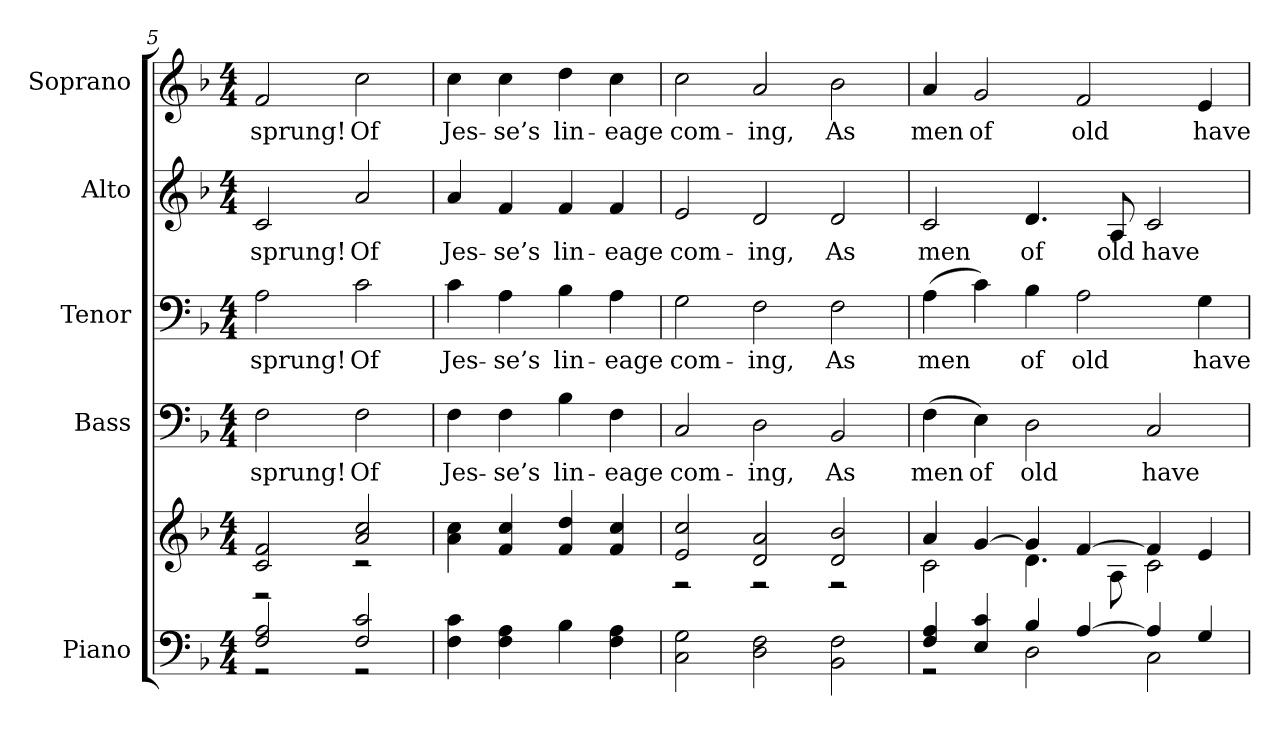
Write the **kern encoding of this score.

**kern	**kern	**kern	**text	**kern	**text	**kern	**text	**kern	**text
*part5	*part5	*part4	*part4	*part3	*part3	*part2	*part2	*part1	*part1
*staff6	*staff5	*staff4	*staff4	*staff3	*staff3	*staff2	*staff2	*staff1	*staff1
*I"Piano	*	*I"Bass	*	*I"Tenor	*	*I"Alto	*	*I"Soprano	*
*I'Pno.	*	*I'B.	*	*I'T.	*	*I'A.	*	*I'S.	*
!!LO:PB:g=z
*clefF4	*clefG2	*clefF4	*	*clefF4	*	*clefG2	*	*clefG2	*
*k[b-]	*k[b-]	*k[b-]	*	*k[b-]	*	*k[b-]	*	*k[b-]	*
*F:	*F:	*F:	*	*F:	*	*F:	*	*F:	*
*M4/4	*M4/4	*M4/4	*	*M4/4	*	*M4/4	*	*M4/4	*
=5	=5	=5	=5	=5	=5	=5	=5	=5	=5
*^	*^	*	*	*	*	*	*	*	*
!	!	!	!	!	!LO:LY:b:color=#000000	!	!	!	!	!	!
!	!	!	!	!	!	!	!LO:LY:b:color=#000000	!	!	!	!
!	!	!	!	!	!	!	!	!	!LO:LY:b:color=#000000	!	!
!	!	!	!	!	!	!	!	!	!	!	!LO:LY:b:color=#000000
2Fi/ 2Ai	2r	2ci/ 2fi	2r	2Fi\	sprung!	2Ai\	sprung!	2ci/	sprung!	2fi/	sprung!
!	!	!	!	!	!LO:LY:b:color=#000000	!	!	!	!	!	!
!	!	!	!	!	!	!	!LO:LY:b:color=#000000	!	!	!	!
!	!	!	!	!	!	!	!	!	!LO:LY:b:color=#000000	!	!
!	!	!	!	!	!	!	!	!	!	!	!LO:LY:b:color=#000000
2Fi/ 2ci	2r	2ai/ 2cci	2r	2Fi\	Of	2ci\	Of	2ai/	Of	2cci\	Of
*v	*v	*	*	*	*	*	*	*	*	*	*
*	*v	*v	*	*	*	*	*	*	*	*
=6	=6	=6	=6	=6	=6	=6	=6	=6	=6
*^	*^	*	*	*	*	*	*	*	*
!	!	!	!	!	!LO:LY:b:color=#000000	!	!	!	!	!	!
*v	*v	*	*	*	*	*	*	*	*	*	*
*	*v	*v	*	*	*	*	*	*	*	*
*^	*^	*	*	*	*	*	*	*	*
!	!	!	!	!	!	!	!LO:LY:b:color=#000000	!	!	!	!
*v	*v	*	*	*	*	*	*	*	*	*	*
*	*v	*v	*	*	*	*	*	*	*	*
*^	*^	*	*	*	*	*	*	*	*
!	!	!	!	!	!	!	!	!	!LO:LY:b:color=#000000	!	!
*v	*v	*	*	*	*	*	*	*	*	*	*
*	*v	*v	*	*	*	*	*	*	*	*
*^	*^	*	*	*	*	*	*	*	*
!	!	!	!	!	!	!	!	!	!	!	!LO:LY:b:color=#000000
*v	*v	*	*	*	*	*	*	*	*	*	*
*	*v	*v	*	*	*	*	*	*	*	*
4Fi\ 4ci	4ai\ 4cci	4Fi\	Jes-	4ci\	Jes-	4ai/	Jes-	4cci\	Jes-
!	!	!	!LO:LY:b:color=#000000	!	!	!	!	!	!
!	!	!	!	!	!LO:LY:b:color=#000000	!	!	!	!
!	!	!	!	!	!	!	!LO:LY:b:color=#000000	!	!
!	!	!	!	!	!	!	!	!	!LO:LY:b:color=#000000
4Fi\ 4Ai	4fi/ 4cci	4Fi\	-se’s	4Ai\	-se’s	4fi/	-se’s	4cci\	-se’s
!	!	!	!LO:LY:b:color=#000000	!	!	!	!	!	!
!	!	!	!	!	!LO:LY:b:color=#000000	!	!	!	!
!	!	!	!	!	!	!	!LO:LY:b:color=#000000	!	!
!	!	!	!	!	!	!	!	!	!LO:LY:b:color=#000000
4B-i\	4fi/ 4ddi	4B-i\	lin-	4B-i\	lin-	4fi/	lin-	4ddi\	lin-
!	!	!	!LO:LY:b:color=#000000	!	!	!	!	!	!
!	!	!	!	!	!LO:LY:b:color=#000000	!	!	!	!
!	!	!	!	!	!	!	!LO:LY:b:color=#000000	!	!
!	!	!	!	!	!	!	!	!	!LO:LY:b:color=#000000
4Fi\ 4Ai	4fi/ 4cci	4Fi\	-eage	4Ai\	-eage	4fi/	-eage	4cci\	-eage
!!LO:PB:g=z
=7	=7	=7	=7	=7	=7	=7	=7	=7	=7
*	*^	*	*	*	*	*	*	*	*
!	!	!	!	!LO:LY:b:color=#000000	!	!	!	!	!	!
!	!	!	!	!	!	!LO:LY:b:color=#000000	!	!	!	!
!	!	!	!	!	!	!	!	!LO:LY:b:color=#000000	!	!
!	!	!	!	!	!	!	!	!	!	!LO:LY:b:color=#000000
2Ci\ 2Gi	2ei/ 2cci	2r	2Ci/	com-	2Gi\	com-	2ei/	com-	2cci\	com-
!	!	!	!	!LO:LY:b:color=#000000	!	!	!	!	!	!
!	!	!	!	!	!	!LO:LY:b:color=#000000	!	!	!	!
!	!	!	!	!	!	!	!	!LO:LY:b:color=#000000	!	!
!	!	!	!	!	!	!	!	!	!	!LO:LY:b:color=#000000
2Di\ 2Fi	2di/ 2ai	2r	2Di\	-ing,	2Fi\	-ing,	2di/	-ing,	2ai/	-ing,
!	!	!	!	!LO:LY:b:color=#000000	!	!	!	!	!	!
!	!	!	!	!	!	!LO:LY:b:color=#000000	!	!	!	!
!	!	!	!	!	!	!	!	!LO:LY:b:color=#000000	!	!
!	!	!	!	!	!	!	!	!	!	!LO:LY:b:color=#000000
2BB-i\ 2Fi	2di/ 2b-i	2r	2BB-i/	As	2Fi\	As	2di/	As	2b-i\	As
=8	=8	=8	=8	=8	=8	=8	=8	=8	=8	=8
*^	*	*	*	*	*	*	*	*	*	*
!	!	!	!	!	!LO:LY:b:color=#000000	!	!	!	!	!	!
!	!	!	!	!	!	!	!LO:LY:b:color=#000000	!	!	!	!
!	!	!	!	!	!	!	!	!	!LO:LY:b:color=#000000	!	!
!	!	!	!	!	!	!	!	!	!	!	!LO:LY:b:color=#000000
4Fi/ 4Ai	2r	4ai/	2ci\	(4Fi\	men	(4Ai\	men	2ci/	men	4ai/	men
!	!	!	!	!	!LO:LY:b:color=#000000	!	!	!	!	!	!
!	!	!	!	!	!	!	!	!	!	!	!LO:LY:b:color=#000000
4Ei/ 4ci	.	[>4gi/	.	4Ei\)	of	4ci\)	.	.	.	2gi/	of
!	!	!	!	!	!LO:LY:b:color=#000000	!	!	!	!	!	!
!	!	!	!	!	!	!	!LO:LY:b:color=#000000	!	!	!	!
!	!	!	!	!	!	!	!	!	!LO:LY:b:color=#000000	!	!
4B-i/	2Di\	4gi/]	4.di\	2Di\	old	4B-i\	of	4.di/	of	.	.
!	!	!	!	!	!	!	!LO:LY:b:color=#000000	!	!	!	!
!	!	!	!	!	!	!	!	!	!	!	!LO:LY:b:color=#000000
[>4Ai/	.	[>4fi/	.	.	.	2Ai\	old	.	.	2fi/	old
!	!	!	!	!	!	!	!	!	!LO:LY:b:color=#000000	!	!
.	.	.	8Ai\	.	.	.	.	8Ai/	old	.	.
!	!	!	!	!	!LO:LY:b:color=#000000	!	!	!	!	!	!
!	!	!	!	!	!	!	!	!	!LO:LY:b:color=#000000	!	!
4Ai/]	2Ci\	4fi/]	2ci\	2Ci/	have	.	.	2ci/	have	.	.
!	!	!	!	!	!	!	!LO:LY:b:color=#000000	!	!	!	!
!	!	!	!	!	!	!	!	!	!	!	!LO:LY:b:color=#000000
4Gi/	.	4ei/	.	.	.	4Gi\	have	.	.	4ei/	have
*v	*v	*	*	*	*	*	*	*	*	*	*
*	*v	*v	*	*	*	*	*	*	*	*
=	=	=	=	=	=	=	=	=	=
*-	*-	*-	*-	*-	*-	*-	*-	*-	*-
